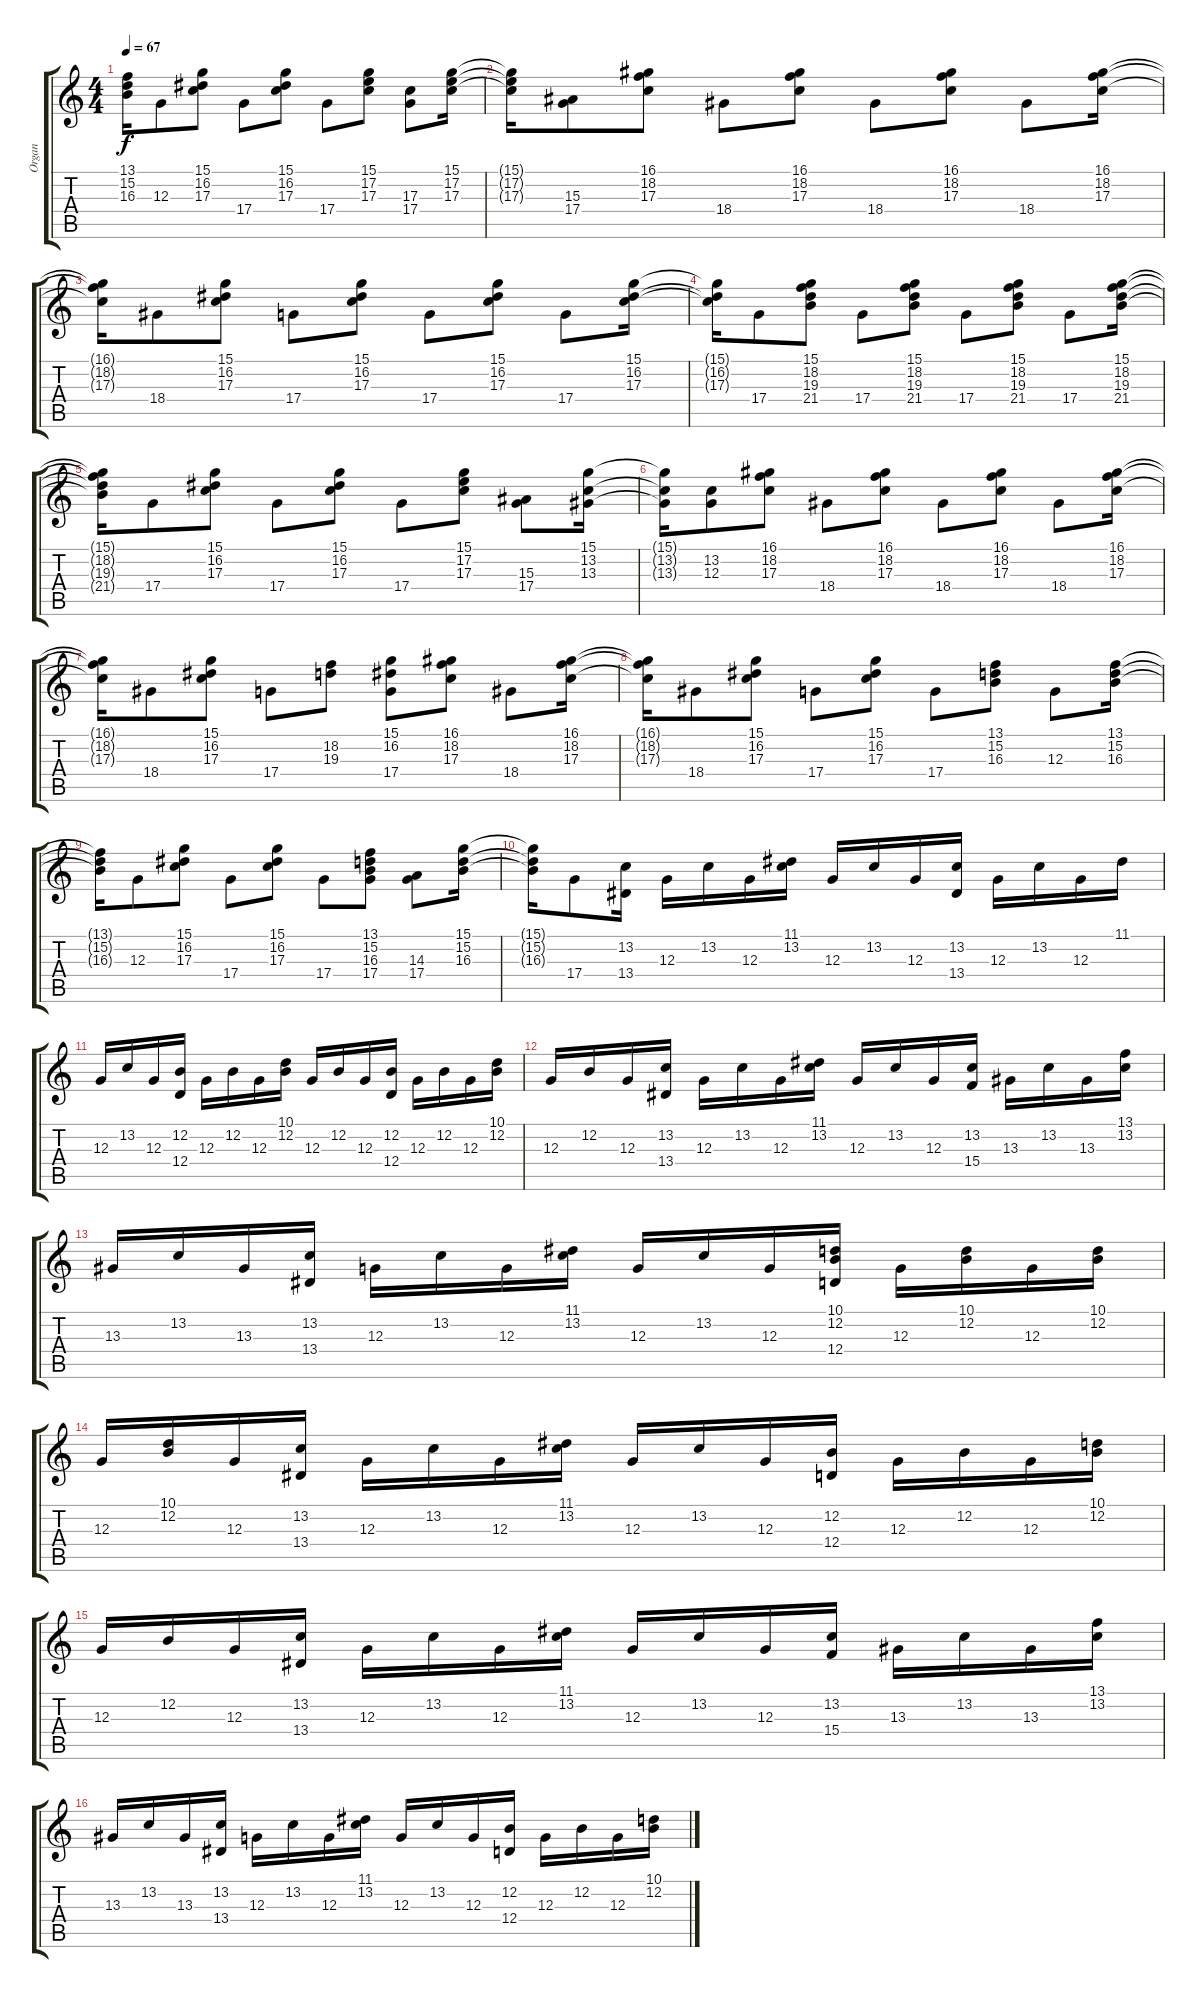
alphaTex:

\track ("Organ" "Organ") {instrument harpsichord}
\staff {score tabs}
\tuning (E4 B3 G3 D3 A2 E2) {hide}
\ts (4 4)
\tempo 67
\clef g2
\ks c
(13.1{t} 15.2{t} 16.3{t}).16{dy f} 12.3.8 (15.1 16.2 17.3).8 17.4.8 (15.1 16.2 17.3).8 17.4.8 (15.1 17.2 17.3).8 (17.3 17.4).8 (15.1 17.2 17.3).16 |
(15.1{t} 17.2{t} 17.3{t}).16 (15.3 17.4).8 (16.1 18.2 17.3).8 18.4.8 (16.1 18.2 17.3).8 18.4.8 (16.1 18.2 17.3).8 18.4.8 (16.1 18.2 17.3).16 |
(16.1{t} 18.2{t} 17.3{t}).16 18.4.8 (15.1 16.2 17.3).8 17.4.8 (15.1 16.2 17.3).8 17.4.8 (15.1 16.2 17.3).8 17.4.8 (15.1 16.2 17.3).16 |
(15.1{t} 16.2{t} 17.3{t}).16 17.4.8 (15.1 18.2 19.3 21.4).8 17.4.8 (15.1 18.2 19.3 21.4).8 17.4.8 (15.1 18.2 19.3 21.4).8 17.4.8 (15.1 18.2 19.3 21.4).16 |
(15.1{t} 18.2{t} 19.3{t} 21.4{t}).16 17.4.8 (15.1 16.2 17.3).8 17.4.8 (15.1 16.2 17.3).8 17.4.8 (15.1 17.2 17.3).8 (15.3 17.4).8 (15.1 13.2 13.3).16 |
(15.1{t} 13.2{t} 13.3{t}).16 (13.2 12.3).8 (16.1 18.2 17.3).8 18.4.8 (16.1 18.2 17.3).8 18.4.8 (16.1 18.2 17.3).8 18.4.8 (16.1 18.2 17.3).16 |
(16.1{t} 18.2{t} 17.3{t}).16 18.4.8 (15.1 16.2 17.3).8 17.4.8 (18.2 19.3).8 (15.1 16.2 17.4).8 (16.1 18.2 17.3).8 18.4.8 (16.1 18.2 17.3).16 |
(16.1{t} 18.2{t} 17.3{t}).16 18.4.8 (15.1 16.2 17.3).8 17.4.8 (15.1 16.2 17.3).8 17.4.8 (13.1 15.2 16.3).8 12.3.8 (13.1 15.2 16.3).16 |
(13.1{t} 15.2{t} 16.3{t}).16 12.3.8 (15.1 16.2 17.3).8 17.4.8 (15.1 16.2 17.3).8 17.4.8 (13.1 15.2 16.3 17.4).8 (14.3 17.4).8 (15.1 15.2 16.3).16 |
(15.1{t} 15.2{t} 16.3{t}).16 17.4.8 (13.2 13.4).16 12.3.16 13.2.16 12.3.16 (11.1 13.2).16 12.3.16 13.2.16 12.3.16 (13.2 13.4).16 12.3.16 13.2.16 12.3.16 11.1.16 |
12.3.16 13.2.16 12.3.16 (12.2 12.4).16 12.3.16 12.2.16 12.3.16 (10.1 12.2).16 12.3.16 12.2.16 12.3.16 (12.2 12.4).16 12.3.16 12.2.16 12.3.16 (10.1 12.2).16 |
12.3.16 12.2.16 12.3.16 (13.2 13.4).16 12.3.16 13.2.16 12.3.16 (11.1 13.2).16 12.3.16 13.2.16 12.3.16 (13.2 15.4).16 13.3.16 13.2.16 13.3.16 (13.1 13.2).16 |
13.3.16 13.2.16 13.3.16 (13.2 13.4).16 12.3.16 13.2.16 12.3.16 (11.1 13.2).16 12.3.16 13.2.16 12.3.16 (10.1 12.2 12.4).16 12.3.16 (10.1 12.2).16 12.3.16 (10.1 12.2).16 |
12.3.16 (10.1 12.2).16 12.3.16 (13.2 13.4).16 12.3.16 13.2.16 12.3.16 (11.1 13.2).16 12.3.16 13.2.16 12.3.16 (12.2 12.4).16 12.3.16 12.2.16 12.3.16 (10.1 12.2).16 |
12.3.16 12.2.16 12.3.16 (13.2 13.4).16 12.3.16 13.2.16 12.3.16 (11.1 13.2).16 12.3.16 13.2.16 12.3.16 (13.2 15.4).16 13.3.16 13.2.16 13.3.16 (13.1 13.2).16 |
13.3.16 13.2.16 13.3.16 (13.2 13.4).16 12.3.16 13.2.16 12.3.16 (11.1 13.2).16 12.3.16 13.2.16 12.3.16 (12.2 12.4).16 12.3.16 12.2.16 12.3.16 (10.1 12.2).16
